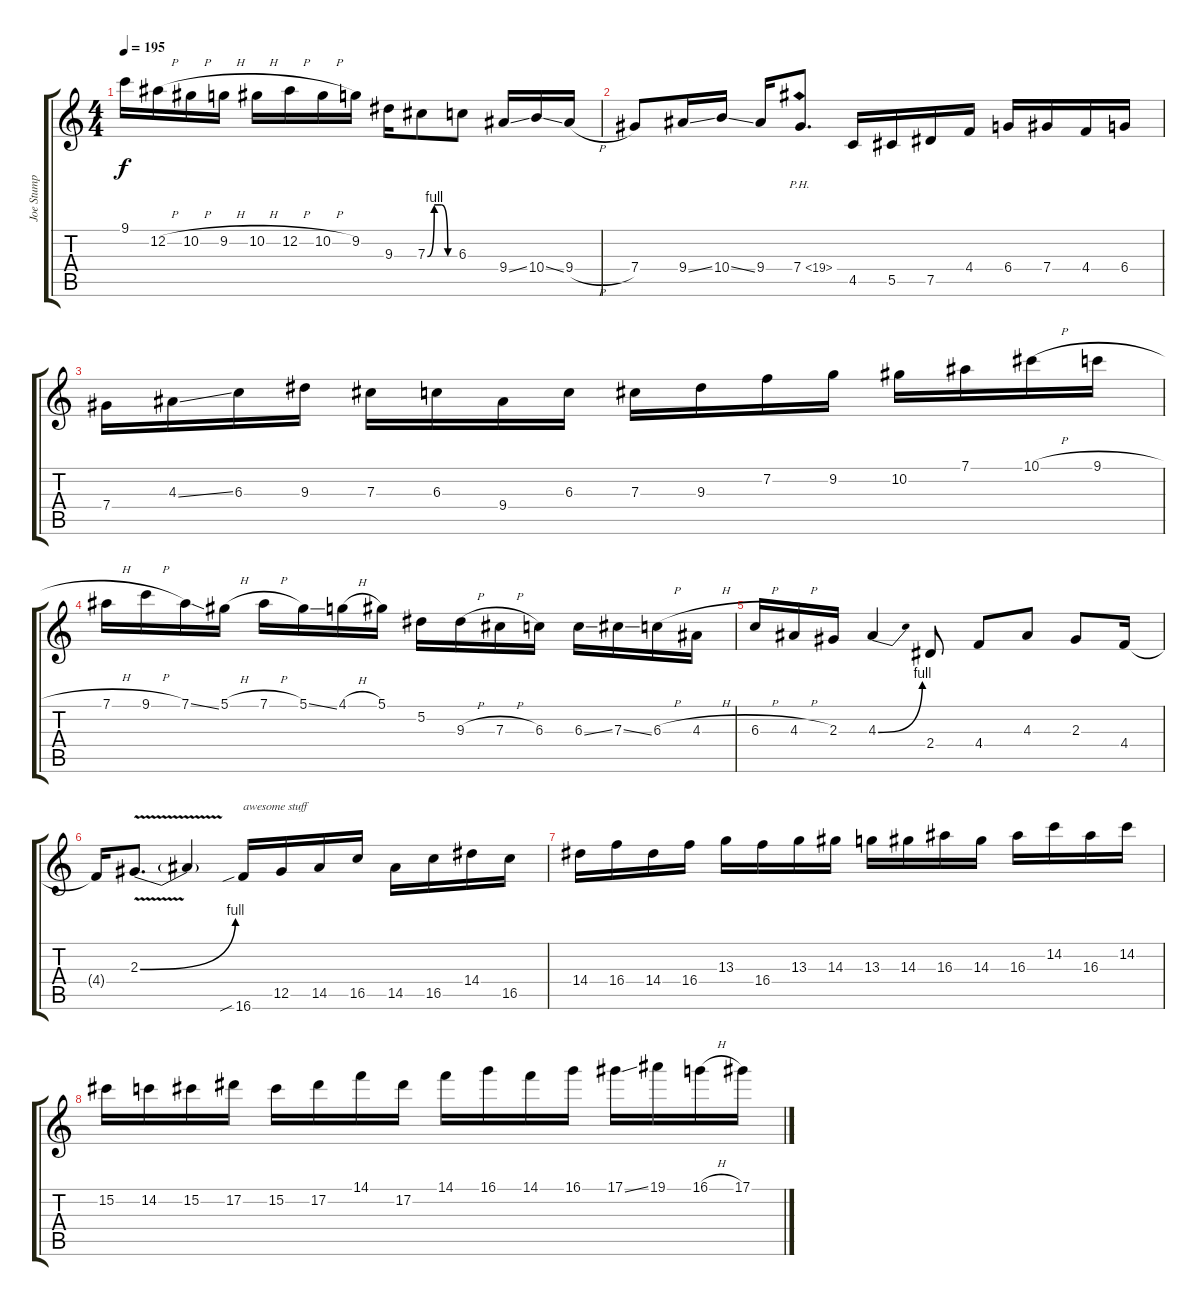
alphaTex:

\track ("Joe Stump" "Joe Stump") {instrument overdrivenguitar}
\staff {score tabs}
\tuning (Eb4 Bb3 Gb3 Db3 Ab2 Db2) {hide}
\ts (4 4)
\tempo 195
\clef g2
\ks c
9.1.16{dy f} 12.2{h}.16 10.2{h}.16 9.2{h}.16 10.2{h}.16 12.2{h}.16 10.2{h}.16 9.2.16 9.3.16 7.3{be (custom 0 0 15 4 30 4 45 0 60 0)}.8 6.3.8 9.4{ss}.16 10.4{ss}.16 9.4{h}.16 |
7.4.8 9.4{ss}.16 10.4{ss}.16 9.4.16 7.4{ph 12}.8{d} 4.5.16 5.5.16 7.5.16 4.4.16 6.4.16 7.4.16 4.4.16 6.4.16 |
7.4.16 4.3{ss}.16 6.3.16 9.3.16 7.3.16 6.3.16 9.4.16 6.3.16 7.3.16 9.3.16 7.2.16 9.2.16 10.2.16 7.1.16 10.1{h}.16 9.1{h}.16 |
7.1{h}.16 9.1{h}.16 7.1{ss}.16 5.1{h}.16 7.1{h}.16 5.1{ss}.16 4.1{h}.16 5.1.16 5.2.16 9.3{h}.16 7.3{h}.16 6.3.16 6.3{ss}.16 7.3{ss}.16 6.3{h}.16 4.3{h}.16 |
6.3{h}.16 4.3{h}.16 2.3.16 4.3{be (bend 0 0 60 4)}.4 2.4.8 4.4.8 4.3.8 2.3.8 4.4.16 |
4.4{t}.16 2.3{be (bend 0 0 60 4) v}.8{d} 2.3{t}.4 16.6{sib}.16{txt "awesome stuff"} 12.5.16 14.5.16 16.5.16 14.5.16 16.5.16 14.4.16 16.5.16 |
14.4.16 16.4.16 14.4.16 16.4.16 13.3.16 16.4.16 13.3.16 14.3.16 13.3.16 14.3.16 16.3.16 14.3.16 16.3.16 14.2.16 16.3.16 14.2.16 |
15.2.16 14.2.16 15.2.16 17.2.16 15.2.16 17.2.16 14.1.16 17.2.16 14.1.16 16.1.16 14.1.16 16.1.16 17.1{ss}.16 19.1.16 16.1{h}.16 17.1.16
